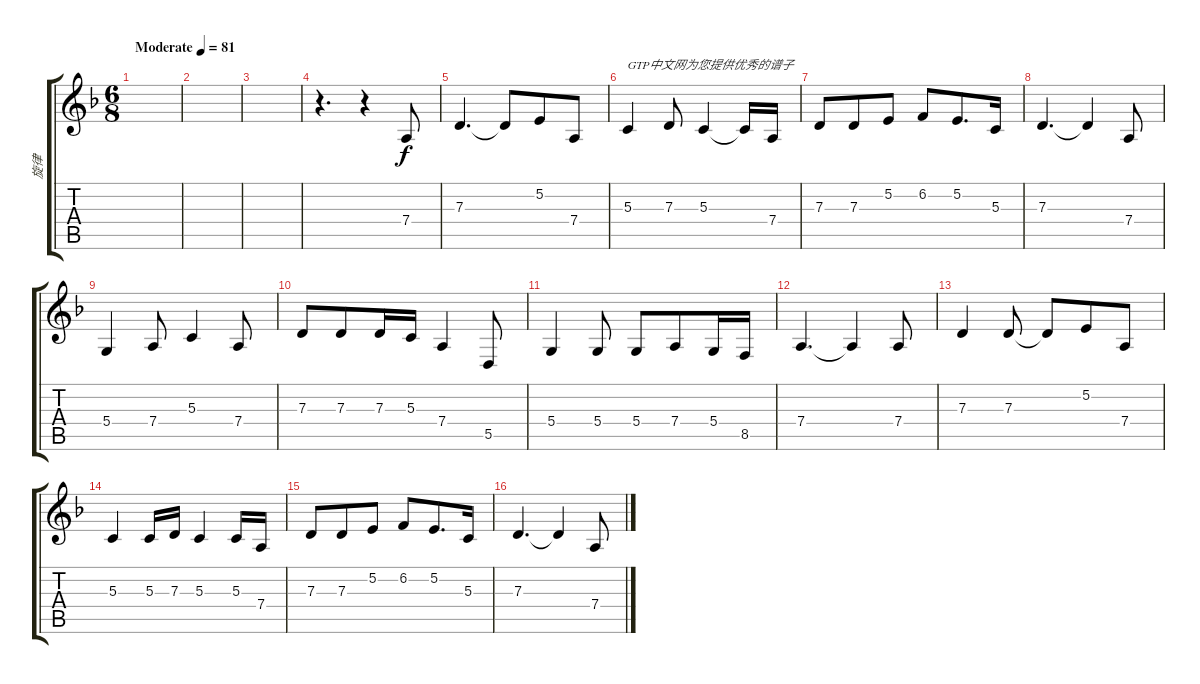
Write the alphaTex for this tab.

\track ("旋律" "旋律") {instrument accordion}
\staff {score tabs}
\tuning (E4 B3 G3 D3 A2 E2) {hide}
\ts (6 8)
\tempo (81 "Moderate")
\clef g2
\ks f
|
|
|
r.4{d} r.4 7.4.8 |
7.3.4{d} 7.3{t}.8 5.2.8 7.4.8 |
5.3.4{txt "GTP中文网为您提供优秀的谱子"} 7.3.8 5.3.4 5.3{t}.16 7.4.16 |
7.3.8 7.3.8 5.2.8 6.2.8 5.2.8{d} 5.3.16 |
7.3.4{d} 7.3{t}.4 7.4.8 |
5.4.4 7.4.8 5.3.4 7.4.8 |
7.3.8 7.3.8 7.3.16 5.3.16 7.4.4 5.5.8 |
5.4.4 5.4.8 5.4.8 7.4.8 5.4.16 8.5.16 |
7.4.4{d} 7.4{t}.4 7.4.8 |
7.3.4 7.3.8 7.3{t}.8 5.2.8 7.4.8 |
5.3.4 5.3.16 7.3.16 5.3.4 5.3.16 7.4.16 |
7.3.8 7.3.8 5.2.8 6.2.8 5.2.8{d} 5.3.16 |
7.3.4{d} 7.3{t}.4 7.4.8
